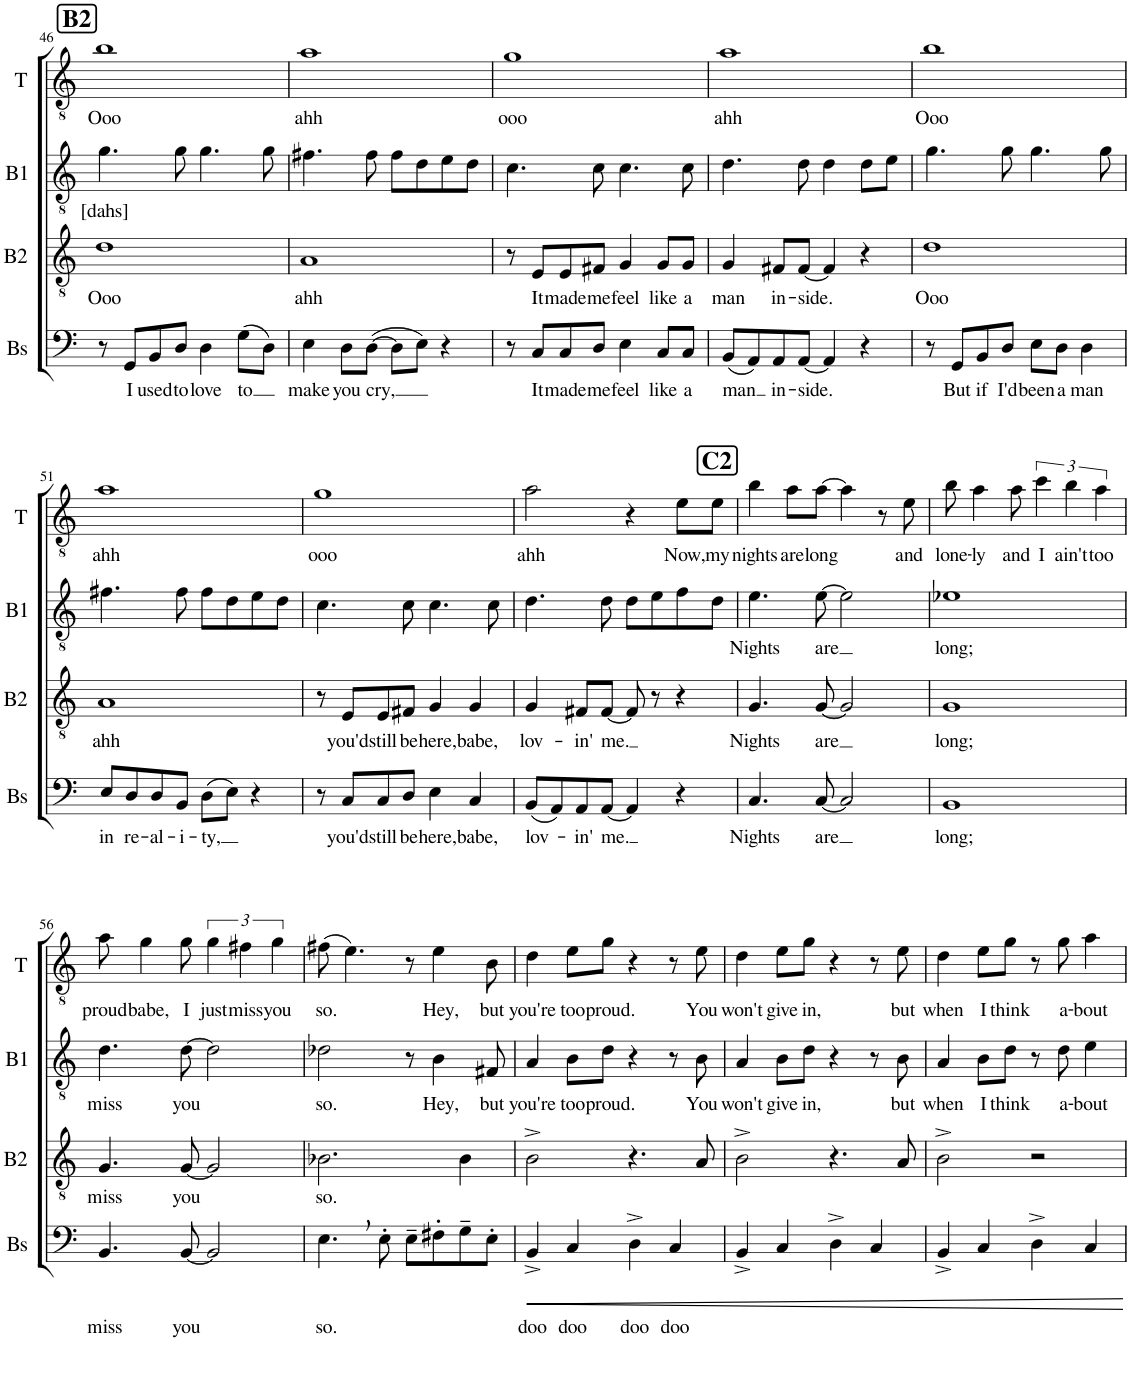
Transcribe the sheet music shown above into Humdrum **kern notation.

**kern	**text	**kern	**text	**kern	**text	**kern	**text
*part4	*part4	*part3	*part3	*part2	*part2	*part1	*part1
*staff4	*staff4	*staff3	*staff3	*staff2	*staff2	*staff1	*staff1
*I"Bass	*	*I"Baritone 2	*	*I"Baritone 1	*	*I"Tenor	*
*I'Bs	*	*I'B2	*	*I'B1	*	*I'T	*
!!LO:PB:g=z
*clefF4	*	*clefGv2	*	*clefGv2	*	*clefGv2	*
*k[]	*	*k[]	*	*k[]	*	*k[]	*
*M4/4	*	*M4/4	*	*M4/4	*	*M4/4	*
!!LO:REH:place=s1:a:B:cj:fs=14:t=B2
=46	=46	=46	=46	=46	=46	=46	=46
!	!	!	!LO:LY:b	!	!LO:LY:b	!	!LO:LY:b
8r	.	1d	Ooo	4.g\	[dahs]	1b	Ooo
!	!LO:LY:b	!	!	!	!	!	!
8GG/L	I	.	.	.	.	.	.
!	!LO:LY:b	!	!	!	!	!	!
8BB/	used	.	.	.	.	.	.
!	!LO:LY:b	!	!	!	!	!	!
8D/J	to	.	.	8g\	.	.	.
!	!LO:LY:b	!	!	!	!	!	!
4D\	love	.	.	4.g\	.	.	.
!	!LO:LY:b	!	!	!	!	!	!
(8G\L	to	.	.	.	.	.	.
8D\J)	.	.	.	8g\	.	.	.
=47	=47	=47	=47	=47	=47	=47	=47
!	!LO:LY:b	!	!LO:LY:b	!	!	!	!LO:LY:b
4E\	make	1A	ahh	4.f#X\	.	1a	ahh
!	!LO:LY:b	!	!	!	!	!	!
8D\L	you	.	.	.	.	.	.
!	!LO:LY:b	!	!	!	!	!	!
([8D\J	cry,	.	.	8f#\	.	.	.
8D\L]	.	.	.	8f#\L	.	.	.
8E\J)	.	.	.	8d\	.	.	.
4r	.	.	.	8e\	.	.	.
.	.	.	.	8d\J	.	.	.
=48	=48	=48	=48	=48	=48	=48	=48
!	!	!	!	!	!	!	!LO:LY:b
8r	.	8r	.	4.c\	.	1g	ooo
!	!LO:LY:b	!	!LO:LY:b	!	!	!	!
8C/L	It	8E/L	It	.	.	.	.
!	!LO:LY:b	!	!LO:LY:b	!	!	!	!
8C/	made	8E/	made	.	.	.	.
!	!LO:LY:b	!	!LO:LY:b	!	!	!	!
8D/J	me	8F#X/J	me	8c\	.	.	.
!	!LO:LY:b	!	!LO:LY:b	!	!	!	!
4E\	feel	4G/	feel	4.c\	.	.	.
!	!LO:LY:b	!	!LO:LY:b	!	!	!	!
8C/L	like	8G/L	like	.	.	.	.
!	!LO:LY:b	!	!LO:LY:b	!	!	!	!
8C/J	a	8G/J	a	8c\	.	.	.
=49	=49	=49	=49	=49	=49	=49	=49
!	!LO:LY:b	!	!LO:LY:b	!	!	!	!LO:LY:b
(8BB/L	man	4G/	man	4.d\	.	1a	ahh
8AA/)	.	.	.	.	.	.	.
!	!LO:LY:b	!	!LO:LY:b	!	!	!	!
8AA/	in-	8F#X/L	in-	.	.	.	.
!	!LO:LY:b	!	!LO:LY:b	!	!	!	!
[8AA/J	-side.	[8F#/J	-side.	8d\	.	.	.
4AA/]	.	4F#/]	.	4d\	.	.	.
4r	.	4r	.	8d\L	.	.	.
.	.	.	.	8e\J	.	.	.
=50	=50	=50	=50	=50	=50	=50	=50
!	!	!	!LO:LY:b	!	!	!	!LO:LY:b
8r	.	1d	Ooo	4.g\	.	1b	Ooo
!	!LO:LY:b	!	!	!	!	!	!
8GG/L	But	.	.	.	.	.	.
!	!LO:LY:b	!	!	!	!	!	!
8BB/	if	.	.	.	.	.	.
!	!LO:LY:b	!	!	!	!	!	!
8D/J	I'd	.	.	8g\	.	.	.
!	!LO:LY:b	!	!	!	!	!	!
8E\L	been	.	.	4.g\	.	.	.
!	!LO:LY:b	!	!	!	!	!	!
8D\J	a	.	.	.	.	.	.
!	!LO:LY:b	!	!	!	!	!	!
4D\	man	.	.	.	.	.	.
.	.	.	.	8g\	.	.	.
!!LO:LB:g=z
=51	=51	=51	=51	=51	=51	=51	=51
!	!LO:LY:b	!	!LO:LY:b	!	!	!	!LO:LY:b
8E/L	in	1A	ahh	4.f#X\	.	1a	ahh
!	!LO:LY:b	!	!	!	!	!	!
8D/	re-	.	.	.	.	.	.
!	!LO:LY:b	!	!	!	!	!	!
8D/	-al-	.	.	.	.	.	.
!	!LO:LY:b	!	!	!	!	!	!
8BB/J	-i-	.	.	8f#\	.	.	.
!	!LO:LY:b	!	!	!	!	!	!
(8D\L	-ty,	.	.	8f#\L	.	.	.
8E\J)	.	.	.	8d\	.	.	.
4r	.	.	.	8e\	.	.	.
.	.	.	.	8d\J	.	.	.
=52	=52	=52	=52	=52	=52	=52	=52
!	!	!	!	!	!	!	!LO:LY:b
8r	.	8r	.	4.c\	.	1g	ooo
!	!LO:LY:b	!	!LO:LY:b	!	!	!	!
8C/L	you'd	8E/L	you'd	.	.	.	.
!	!LO:LY:b	!	!LO:LY:b	!	!	!	!
8C/	still	8E/	still	.	.	.	.
!	!LO:LY:b	!	!LO:LY:b	!	!	!	!
8D/J	be	8F#X/J	be	8c\	.	.	.
!	!LO:LY:b	!	!LO:LY:b	!	!	!	!
4E\	here,	4G/	here,	4.c\	.	.	.
!	!LO:LY:b	!	!LO:LY:b	!	!	!	!
4C/	babe,	4G/	babe,	.	.	.	.
.	.	.	.	8c\	.	.	.
=53	=53	=53	=53	=53	=53	=53	=53
!	!LO:LY:b	!	!LO:LY:b	!	!	!	!LO:LY:b
(8BB/L	lov-	4G/	lov-	4.d\	.	2a\	ahh
8AA/)	.	.	.	.	.	.	.
!	!LO:LY:b	!	!LO:LY:b	!	!	!	!
8AA/	-in'	8F#X/L	-in'	.	.	.	.
!	!LO:LY:b	!	!LO:LY:b	!	!	!	!
[8AA/J	me.	[8F#/J	me.	8d\	.	.	.
4AA/]	.	8F#/]	.	8d\L	.	4r	.
.	.	8r	.	8e\	.	.	.
!	!	!	!	!	!	!	!LO:LY:b
4r	.	4r	.	8f\	.	8e\L	Now,
!	!	!	!	!	!	!	!LO:LY:b
.	.	.	.	8d\J	.	8e\J	my
!!LO:REH:place=s1:a:B:cj:fs=14:t=C2
=54	=54	=54	=54	=54	=54	=54	=54
!	!LO:LY:b	!	!LO:LY:b	!	!LO:LY:b	!	!LO:LY:b
4.C/	Nights	4.G/	Nights	4.e\	Nights	4b\	nights
!	!	!	!	!	!	!	!LO:LY:b
.	.	.	.	.	.	8a\L	are
!	!LO:LY:b	!	!LO:LY:b	!	!LO:LY:b	!	!LO:LY:b
[8C/	-are	[8G/	-are	[8e\	-are	[8a\J	long
2C/]	.	2G/]	.	2e\]	.	4a\]	.
.	.	.	.	.	.	8r	.
!	!	!	!	!	!	!	!LO:LY:b
.	.	.	.	.	.	8e\	and
=55	=55	=55	=55	=55	=55	=55	=55
!	!LO:LY:b	!	!LO:LY:b	!	!LO:LY:b	!	!LO:LY:b
1BB	long;	1G	long;	1e-X	long;	8b\	lone-
!	!	!	!	!	!	!	!LO:LY:b
.	.	.	.	.	.	4a\	-ly
!	!	!	!	!	!	!	!LO:LY:b
.	.	.	.	.	.	8a\	and
!	!	!	!	!	!	!	!LO:LY:b
.	.	.	.	.	.	6cc\	I
!	!	!	!	!	!	!	!LO:LY:b
.	.	.	.	.	.	6b\	ain't
!	!	!	!	!	!	!	!LO:LY:b
.	.	.	.	.	.	6a\	too
!!LO:LB:g=z
=56	=56	=56	=56	=56	=56	=56	=56
!	!LO:LY:b	!	!LO:LY:b	!	!LO:LY:b	!	!LO:LY:b
4.BB/	miss	4.G/	miss	4.d\	miss	8a\	proud
!	!	!	!	!	!	!	!LO:LY:b
.	.	.	.	.	.	4g\	babe,
!	!LO:LY:b	!	!LO:LY:b	!	!LO:LY:b	!	!LO:LY:b
[8BB/	you	[8G/	you	[8d\	you	8g\	I
!	!	!	!	!	!	!	!LO:LY:b
2BB/]	.	2G/]	.	2d\]	.	6g\	just
!	!	!	!	!	!	!	!LO:LY:b
.	.	.	.	.	.	6f#X\	miss
!	!	!	!	!	!	!	!LO:LY:b
.	.	.	.	.	.	6g\	you
=57	=57	=57	=57	=57	=57	=57	=57
!	!LO:LY:b	!	!LO:LY:b	!	!LO:LY:b	!	!LO:LY:b
4.E,\	so.	2.B-X\	so.	2d-X\	so.	(8f#X\	so.
.	.	.	.	.	.	4.e\)	.
8E'\	.	.	.	.	.	.	.
8E~\L	.	.	.	8r	.	8r	.
!	!	!	!	!	!LO:LY:b	!	!LO:LY:b
8F#X'\	.	.	.	4B\	Hey,	4e\	Hey,
8G~\	.	4B-\	.	.	.	.	.
!	!	!	!	!	!LO:LY:b	!	!LO:LY:b
8E'\J	.	.	.	8F#X/	but	8B\	but
=58	=58	=58	=58	=58	=58	=58	=58
!	!LO:LY:b	!	!	!	!LO:LY:b	!	!LO:LY:b
4BB^/	doo	2B^\	.	4A/	you're	4d\	you're
!	!LO:LY:b	!	!	!	!LO:LY:b	!	!LO:LY:b
4C/	doo	.	.	8B\L	too	8e\L	too
!	!	!	!	!	!LO:LY:b	!	!LO:LY:b
.	.	.	.	8d\J	proud.	8g\J	proud.
!	!LO:LY:b	!	!	!	!	!	!
4D^\	doo	4.r	.	4r	.	4r	.
!	!LO:LY:b	!	!	!	!	!	!
4C/	doo	.	.	8r	.	8r	.
!	!	!	!	!	!LO:LY:b	!	!LO:LY:b
.	.	8A/	.	8B\	You	8e\	You
=59	=59	=59	=59	=59	=59	=59	=59
!	!	!	!	!	!LO:LY:b	!	!LO:LY:b
4BB^/	.	2B^\	.	4A/	won't	4d\	won't
!	!	!	!	!	!LO:LY:b	!	!LO:LY:b
4C/	.	.	.	8B\L	give	8e\L	give
!	!	!	!	!	!LO:LY:b	!	!LO:LY:b
.	.	.	.	8d\J	in,	8g\J	in,
4D^\	.	4.r	.	4r	.	4r	.
4C/	.	.	.	8r	.	8r	.
!	!	!	!	!	!LO:LY:b	!	!LO:LY:b
.	.	8A/	.	8B\	but	8e\	but
=60	=60	=60	=60	=60	=60	=60	=60
!	!	!	!	!	!LO:LY:b	!	!LO:LY:b
4BB^/	.	2B^\	.	4A/	when	4d\	when
!	!	!	!	!	!LO:LY:b	!	!LO:LY:b
4C/	.	.	.	8B\L	I	8e\L	I
!	!	!	!	!	!LO:LY:b	!	!LO:LY:b
.	.	.	.	8d\J	think	8g\J	think
4D^\	.	2r	.	8r	.	8r	.
!	!	!	!	!	!LO:LY:b	!	!LO:LY:b
.	.	.	.	8d\	a-	8g\	a-
!	!	!	!	!	!LO:LY:b	!	!LO:LY:b
4C/	.	.	.	4e\	-bout	4a\	-bout
=	=	=	=	=	=	=	=
*-	*-	*-	*-	*-	*-	*-	*-
